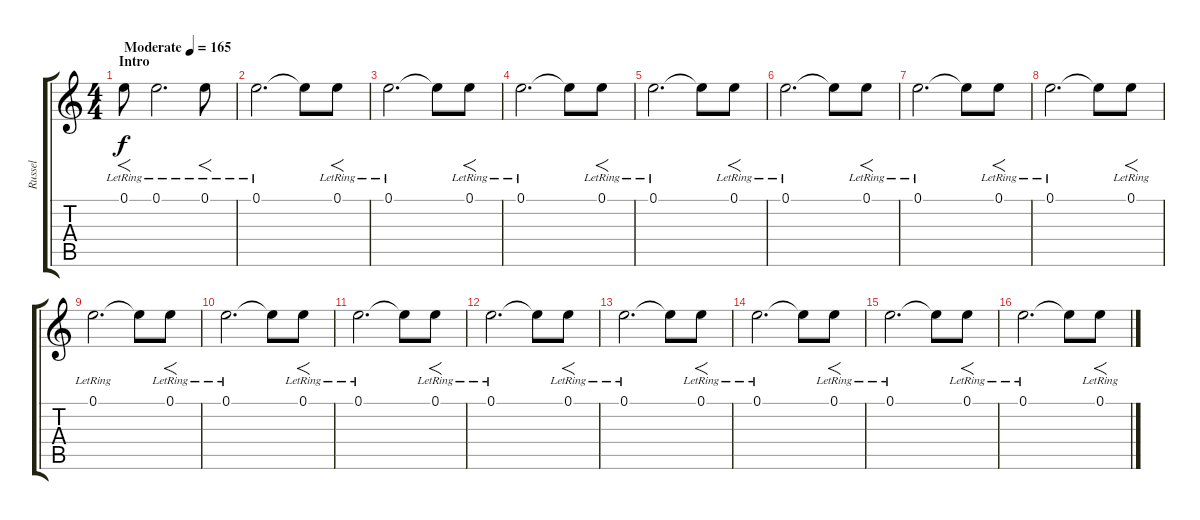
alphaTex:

\track ("Russel" "Russel") {instrument electricguitarclean}
\staff {score tabs}
\tuning (E4 B3 G3 D3 A2 E2) {hide}
\ts (4 4)
\section ("" "Intro")
\tempo (165 "Moderate")
\clef g2
\ks c
0.1{lr}.8{f dy f instrument electricguitarclean} 0.1{lr}.2{d} 0.1{lr}.8{f} |
0.1{lr}.2{d} 0.1{t}.8 0.1{lr}.8{f} |
0.1{lr}.2{d} 0.1{t}.8 0.1{lr}.8{f} |
0.1{lr}.2{d} 0.1{t}.8 0.1{lr}.8{f} |
0.1{lr}.2{d} 0.1{t}.8 0.1{lr}.8{f} |
0.1{lr}.2{d} 0.1{t}.8 0.1{lr}.8{f} |
0.1{lr}.2{d} 0.1{t}.8 0.1{lr}.8{f} |
0.1{lr}.2{d} 0.1{t}.8 0.1{lr}.8{f} |
0.1{lr}.2{d} 0.1{t}.8 0.1{lr}.8{f} |
0.1{lr}.2{d} 0.1{t}.8 0.1{lr}.8{f} |
0.1{lr}.2{d} 0.1{t}.8 0.1{lr}.8{f} |
0.1{lr}.2{d} 0.1{t}.8 0.1{lr}.8{f} |
0.1{lr}.2{d} 0.1{t}.8 0.1{lr}.8{f} |
0.1{lr}.2{d} 0.1{t}.8 0.1{lr}.8{f} |
0.1{lr}.2{d} 0.1{t}.8 0.1{lr}.8{f} |
0.1{lr}.2{d} 0.1{t}.8 0.1{lr}.8{f}
